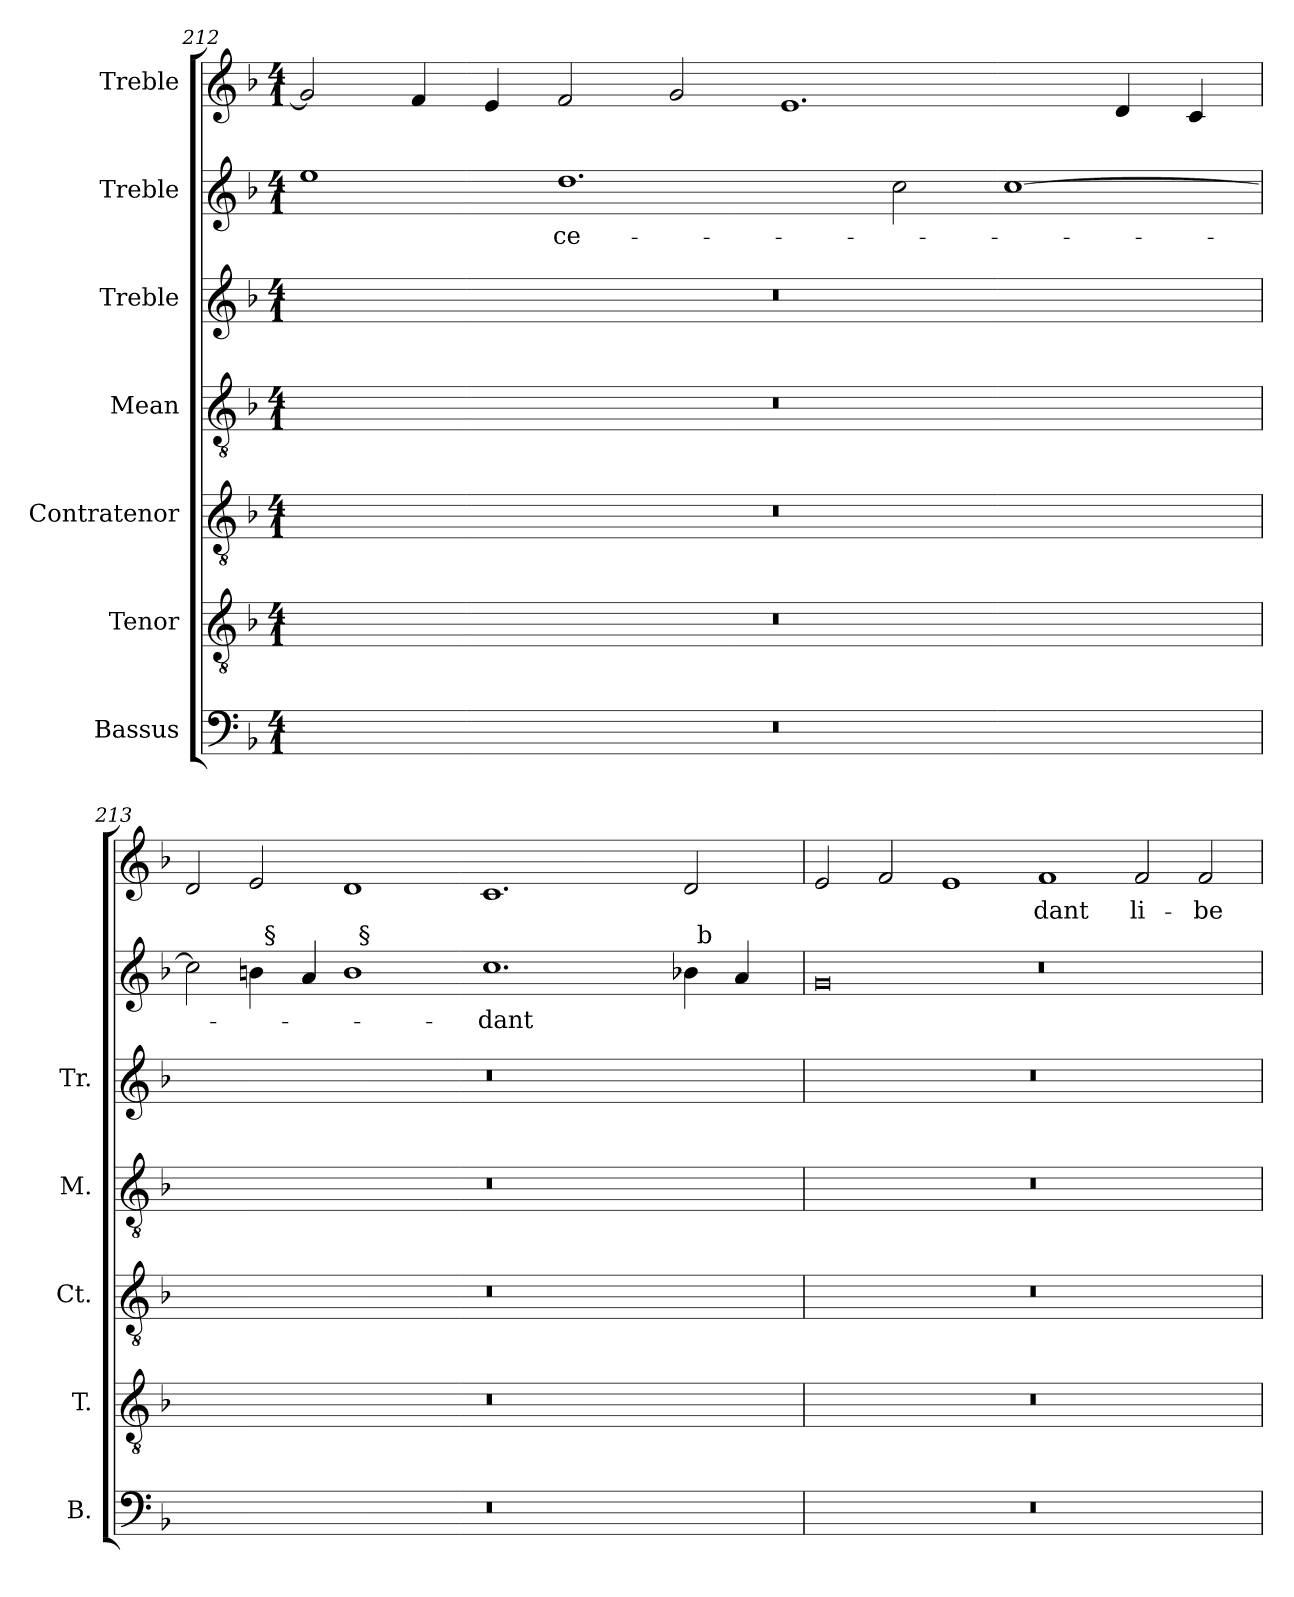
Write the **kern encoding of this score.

**kern	**kern	**kern	**kern	**kern	**kern	**text	**kern	**text
*part7	*part6	*part5	*part4	*part3	*part2	*part2	*part1	*part1
*staff7	*staff6	*staff5	*staff4	*staff3	*staff2	*staff2	*staff1	*staff1
*I"Bassus	*I"Tenor	*I"Contratenor	*I"Mean	*I"Treble	*I"Treble	*	*I"Treble	*
*I'B.	*I'T.	*I'Ct.	*I'M.	*I'Tr.	*	*	*	*
*clefF4	*clefGv2	*clefGv2	*clefGv2	*clefG2	*clefG2	*	*clefG2	*
*	*ITrd7c12	*ITrd7c12	*ITrd7c12	*	*	*	*	*
*k[b-]	*k[b-]	*k[b-]	*k[b-]	*k[b-]	*k[b-]	*	*k[b-]	*
*F:	*F:	*F:	*F:	*F:	*F:	*	*F:	*
*M4/1	*M4/1	*M4/1	*M4/1	*M4/1	*M4/1	*	*M4/1	*
=212	=212	=212	=212	=212	=212	=212	=212	=212
!LO:N:vis=1	!LO:N:vis=1	!LO:N:vis=1	!LO:N:vis=1	!LO:N:vis=1	!	!	!	!
00r	00r	00r	00r	00r	1eei	.	2gi/]	.
.	.	.	.	.	.	.	4fi/	.
.	.	.	.	.	.	.	4ei/	.
!	!	!	!	!	!	!LO:LY:b:color=#000000	!	!
.	.	.	.	.	1.ddi	-ce-	2fi/	.
.	.	.	.	.	.	.	2gi/	.
.	.	.	.	.	.	.	1.ei	.
.	.	.	.	.	2cci\	.	.	.
.	.	.	.	.	[>1cci	.	.	.
.	.	.	.	.	.	.	4di/	.
.	.	.	.	.	.	.	4ci/	.
=213`	=213`	=213`	=213`	=213`	=213`	=213`	=213`	=213`
!LO:N:vis=1	!LO:N:vis=1	!LO:N:vis=1	!LO:N:vis=1	!LO:N:vis=1	!	!	!	!
*	*	*	*	*	*^	*	*	*
*	*	*	*	*	*	*^	*	*	*
00r	00r	00r	00r	00r	2cci\]	2ryy	1ryy	.	2di/	.
.	.	.	.	.	4bi\	32ryy	.	.	2ei/	.
.	.	.	.	.	.	256ryy	.	.	.	.
!	!	!	!	!	!	!LO:TX:a:t=§	!	!	!	!
.	.	.	.	.	.	1ryy	.	.	.	.
.	.	.	.	.	4ai/	.	.	.	.	.
.	.	.	.	.	1bi	.	32ryy	.	1di	.
.	.	.	.	.	.	.	256ryy	.	.	.
!	!	!	!	!	!	!	!LO:TX:a:t=§	!	!	!
.	.	.	.	.	.	.	1ryy	.	.	.
.	.	.	.	.	.	1ryy	.	.	.	.
!	!	!	!	!	!	!	!	!LO:LY:b:color=#000000	!	!
.	.	.	.	.	1.cci	.	.	-dant	1.ci	.
.	.	.	.	.	.	.	1ryy	.	.	.
.	.	.	.	.	.	1ryy	.	.	.	.
.	.	.	.	.	.	.	2ryy	.	.	.
.	.	.	.	.	4b-i\	.	.	.	2di/	.
!	!	!	!	!	!	!LO:TX:a:t=b	!	!	!	!
.	.	.	.	.	.	4ryy	4ryy	.	.	.
.	.	.	.	.	4ai/	.	.	.	.	.
.	.	.	.	.	.	8ryy	8ryy	.	.	.
.	.	.	.	.	.	16ryy	16ryy	.	.	.
.	.	.	.	.	.	64..ryy	64..ryy	.	.	.
!!LO:LB:g=z
=214`	=214`	=214`	=214`	=214`	=214`	=214`	=214`	=214`	=214`	=214`
!LO:N:vis=1	!LO:N:vis=1	!LO:N:vis=1	!LO:N:vis=1	!LO:N:vis=1	!	!	!	!	!	!
*	*	*	*	*	*v	*v	*v	*	*	*
00r	00r	00r	00r	00r	0gi	.	2ei/	.
.	.	.	.	.	.	.	2fi/	.
.	.	.	.	.	.	.	1ei	.
!	!	!	!	!	!	!	!	!LO:LY:b:color=#000000
.	.	.	.	.	0r	.	1fi	-dant
!	!	!	!	!	!	!	!	!LO:LY:b:color=#000000
.	.	.	.	.	.	.	2fi/	li-
!	!	!	!	!	!	!	!	!LO:LY:b:color=#000000
.	.	.	.	.	.	.	2fi/	-be-
=`	=`	=`	=`	=`	=`	=`	=`	=`
*-	*-	*-	*-	*-	*-	*-	*-	*-
